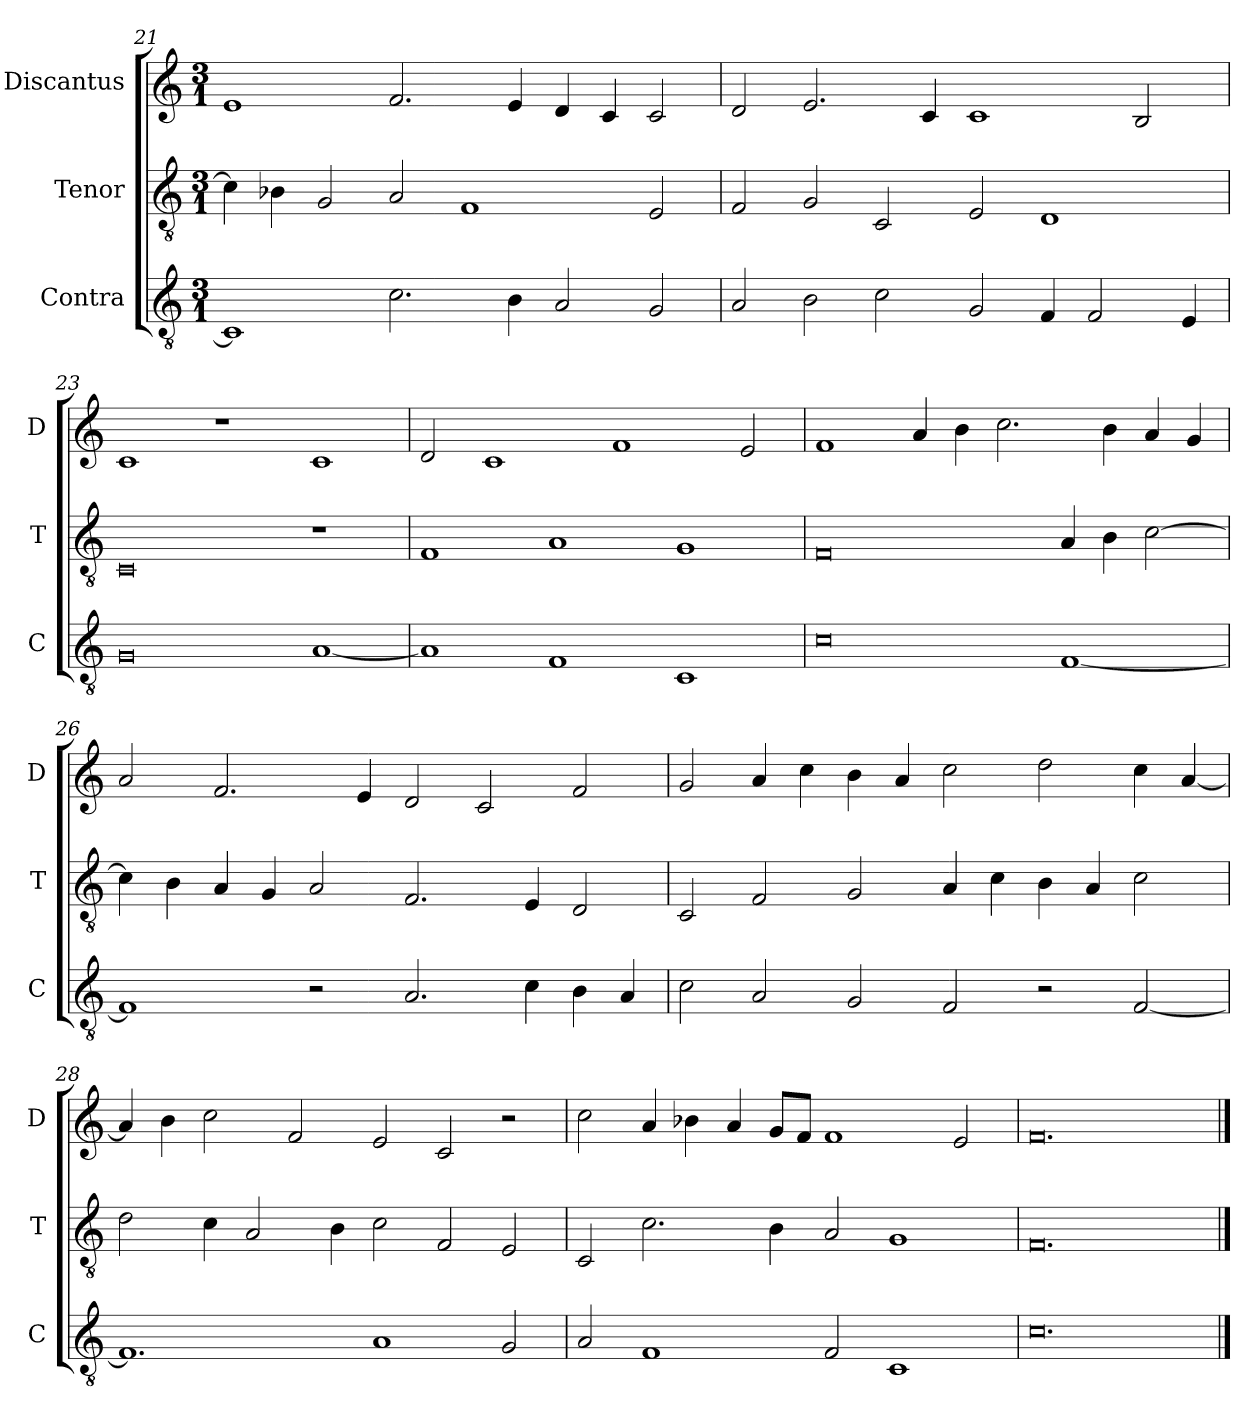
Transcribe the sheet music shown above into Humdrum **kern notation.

**kern	**kern	**kern
*part3	*part2	*part1
*staff3	*staff2	*staff1
*I"Contra	*I"Tenor	*I"Discantus
*I'C	*I'T	*I'D
*clefGv2	*clefGv2	*clefG2
*k[]	*k[]	*k[]
*M3/1	*M3/1	*M3/1
=21	=21	=21
1C]	4c]	1e
.	4B-X	.
.	2G	.
2.c	2A	2.f
.	1F	.
4B	.	4e
2A	.	4d
.	.	4c
2G	2E	2c
=22	=22	=22
2A	2F	2d
2B	2G	2.e
2c	2C	.
.	.	4c
2G	2E	1c
4F	1D	.
2F	.	.
.	.	2B
4E	.	.
=23	=23	=23
0G	0C	1c
.	.	1r
[1A	1r	1c
=24	=24	=24
1A]	1F	2d
.	.	1c
1F	1A	.
.	.	1f
1C	1G	.
.	.	2e
=25	=25	=25
0c	0F	1f
.	.	4a
.	.	4b
.	.	2.cc
[1F	4A	.
.	4B	4b
.	[2c	4a
.	.	4g
=26	=26	=26
1F]	4c]	2a
.	4B	.
.	4A	2.f
.	4G	.
2r	2A	.
.	.	4e
2.A	2.F	2d
.	.	2c
4c	4E	.
4B	2D	2f
4A	.	.
=27	=27	=27
2c	2C	2g
2A	2F	4a
.	.	4cc
2G	2G	4b
.	.	4a
2F	4A	2cc
.	4c	.
2r	4B	2dd
.	4A	.
[2F	2c	4cc
.	.	[4a
=28	=28	=28
1.F]	2d	4a]
.	.	4b
.	4c	2cc
.	2A	.
.	.	2f
.	4B	.
1A	2c	2e
.	2F	2c
2G	2E	2r
=29	=29	=29
2A	2C	2cc
1F	2.c	4a
.	.	4b-X
.	.	4a
.	4B	8gL
.	.	8fJ
2F	2A	1f
1C	1G	.
.	.	2e
=30	=30	=30
0.c	0.F	0.f
==	==	==
*-	*-	*-
